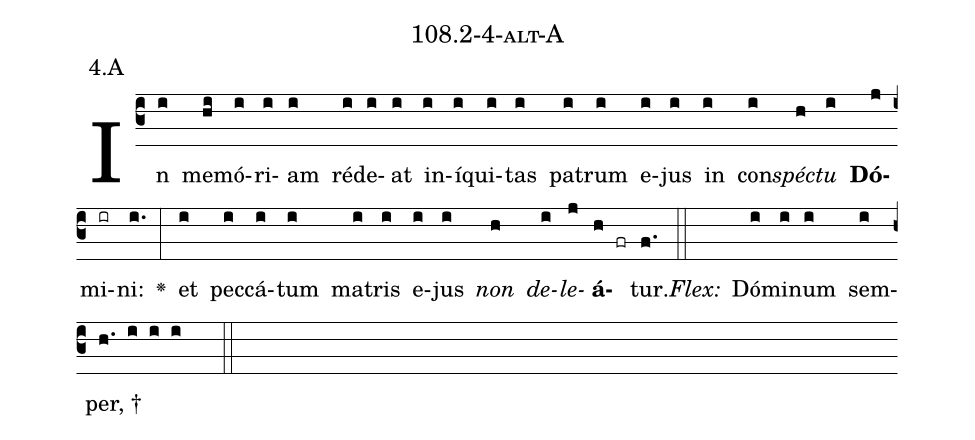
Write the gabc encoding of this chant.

name: 108.2-4-alt-A;
annotation: 4.A;
%%
(c3)In(i) me(hi)mó(i)ri(i)am(i) réd(i)e(i)at(i) in(i)í(i)qui(i)tas(i) pa(i)trum(i) e(i)jus(i) in(i) con(i)<i>spéc</i>(h)<i>tu</i>(i) <b>Dó</b>(j)mi(ir)ni:(i.) <v>\greheightstar</v>(:) et(i) pec(i)cá(i)tum(i) ma(i)tris(i) e(i)jus(i) <i>non</i>(h) <i>de</i>(i)<i>le</i>(j)<b>á</b>(h fr)tur.(f.) (::)
<i>Flex:</i>()  Dó(i)mi(i)num(i) sem(i)per, †(h. i i i  ::)

%E(i) u(h) o(i) u(j) a(h) e.(f.) (::)
